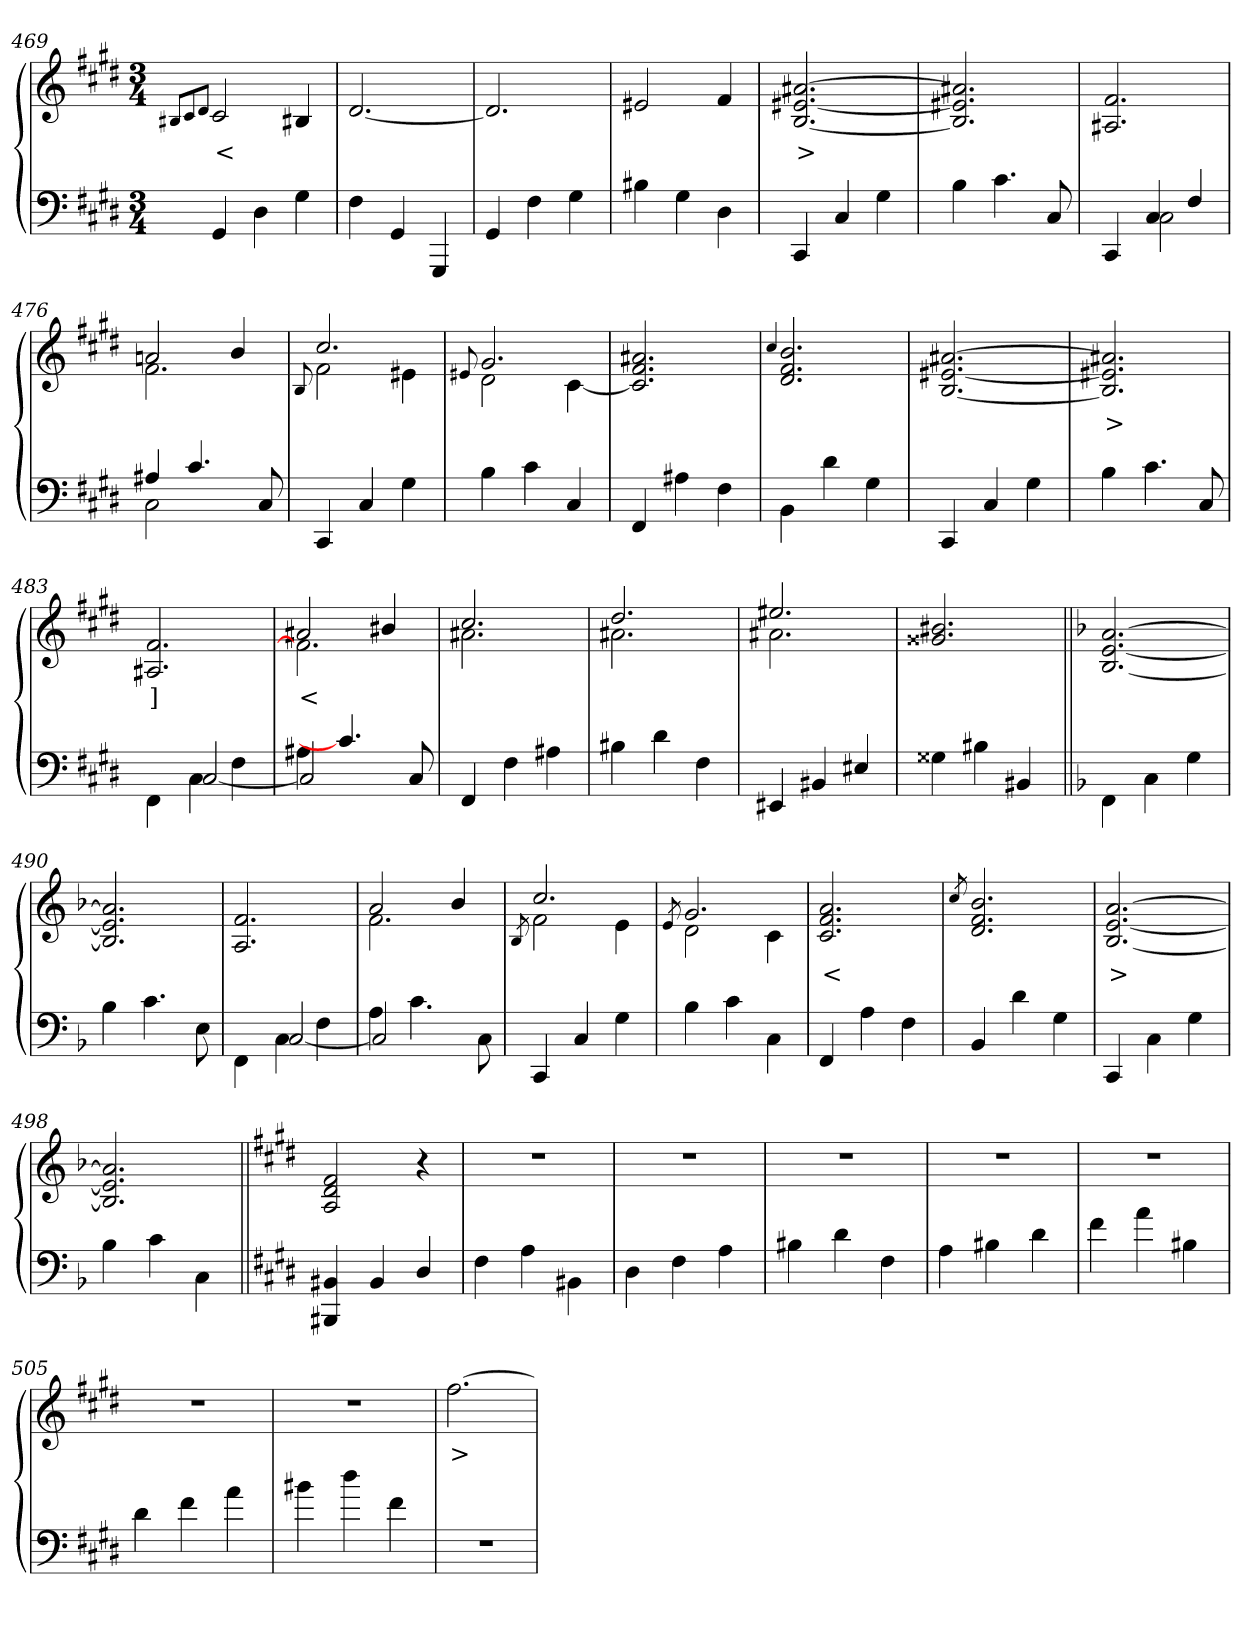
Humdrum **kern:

**kern	**kern	**text
*part2	*part1	*part1
*staff2	*staff1	*staff1
*clefF4	*clefG2	*
*k[f#c#g#d#]	*k[f#c#g#d#]	*
*M3/4	*M3/4	*
=469	=469	=469
.	8qqB#X/L	.
.	8qqc#/	.
.	8qqd#/J	.
4GG#	2c#	<
4D#	.	.
4G#	4B#	.
=470	=470	=470
4F#	[2.d#	.
4GG#	.	.
4GGG#	.	.
=471	=471	=471
4GG#	2.d#]	.
4F#	.	.
4G#	.	.
=472	=472	=472
4B#X	2e#X	.
4G#	.	.
4D#	4f#	.
=473	=473	=473
4CC#	[2.a#X [2.e#X [2.B	>
4C#	.	.
4G#	.	.
=474	=474	=474
4B	2.a#X] 2.e#X] 2.B]	.
4.c#	.	.
8C#	.	.
=475	=475	=475
*^	*	*
4CC#	4ryy	2.f# 2.A#X	.
4C#	2C#	.	.
4F#	.	.	.
=476	=476	=476	=476
*	*	*^	*
4A#X	2C#	2an	2.f#	.
4.c#	.	.	.	.
.	4ryy	4b	.	.
8C#	.	.	.	.
*v	*v	*	*	*
=477	=477	=477	=477
.	8qqB/	.	.
4CC#	2.cc#	2f#	.
4C#	.	.	.
4G#	.	4e#X	.
=478	=478	=478	=478
.	8qqe#X/	.	.
4B	2.g#	2d#	.
4c#	.	.	.
4C#	.	[4c#	.
*	*v	*v	*
=479	=479	=479
4FF#	2.a#X 2.f# 2.c#]	.
4A#X	.	.
4F#	.	.
=480	=480	=480
.	4qqcc#/	.
4BB\	2.b 2.f# 2.d#	.
4d#	.	.
4G#	.	.
=481	=481	=481
4CC#	[2.a#X [2.e#X [2.B	.
4C#	.	.
4G#	.	.
=482	=482	=482
4B	2.a#X] 2.e#X] 2.B]	>
4.c#	.	.
8C#	.	.
=483	=483	=483
*^	*	*
4FF#\	4ryy	2.f# 2.A#X	]
4C#\	[2C#/	.	.
4F#\	.	.	.
=484	=484	=484	=484
*	*	*^	*
4A#X\	2C#/]	2a#X	2.f#]	<
4.c#]	.	.	.	.
.	4ryy	4b#X	.	.
8C#	.	.	.	.
*v	*v	*	*	*
=485	=485	=485	=485
4FF#	2.cc#	2.a#X	.
4F#	.	.	.
4A#X	.	.	.
=486	=486	=486	=486
4B#X	2.dd#	2.a#X	.
4d#	.	.	.
4F#	.	.	.
=487	=487	=487	=487
4EE#X	2.ee#X	2.a#X	.
4BB#X	.	.	.
4E#/	.	.	.
*	*v	*v	*
=488	=488	=488
4G##X	2.b#X 2.g##X	.
4B#X	.	.
4BB#	.	.
*k[]	*k[]	*
=489||	=489||	=489||
*k[b-]	*k[b-]	*
4FF\	[2.a [2.e [2.B-	.
4C\	.	.
4G\	.	.
=490	=490	=490
4B-	2.a] 2.e] 2.B-]	.
4.c	.	.
8E\	.	.
=491	=491	=491
*^	*	*
4FF\	4ryy	2.f 2.A	.
4C\	[2C/	.	.
4F\	.	.	.
=492	=492	=492	=492
*	*	*^	*
4A\	2C/]	2a	2.f	.
4.c\	.	.	.	.
.	4ryy	4b-	.	.
8C\	.	.	.	.
*v	*v	*	*	*
=493	=493	=493	=493
.	8qB-/	.	.
4CC	2.cc	2f	.
4C	.	.	.
4G	.	4e	.
=494	=494	=494	=494
.	8qe/	.	.
4B-	2.g	2d	.
4c	.	.	.
4C\	.	4c	.
*	*v	*v	*
=495	=495	=495
4FF	2.a 2.f 2.c	<
4A	.	.
4F	.	.
=496	=496	=496
.	8qcc/	.
4BB-	2.b- 2.f 2.d	.
4d	.	.
4G	.	.
=497	=497	=497
4CC	[2.a [2.e [2.B-	>
4C\	.	.
4G	.	.
=498	=498	=498
4B-	2.a] 2.e] 2.B-]	.
4c	.	.
4C\	.	.
=499||	=499||	=499||
*k[f#c#g#d#]	*k[f#c#g#d#]	*
4BB#X 4BBB#X	2f# 2d# 2A	.
4BB#	.	.
4D#/	4r	.
=500	=500	=500
4F#	2.r	.
4A	.	.
4BB#X\	.	.
=501	=501	=501
4D#	2.r	.
4F#	.	.
4A	.	.
=502	=502	=502
4B#X	2.r	.
4d#	.	.
4F#	.	.
=503	=503	=503
4A	2.r	.
4B#X	.	.
4d#	.	.
=504	=504	=504
4f#	2.r	.
4a	.	.
4B#X\	.	.
=505	=505	=505
4d#	2.r	.
4f#	.	.
4a	.	.
=506	=506	=506
4b#X	2.r	.
4dd#	.	.
4f#	.	.
=507	=507	=507
2.r	[2.ff#	>
=	=	=
*-	*-	*-
